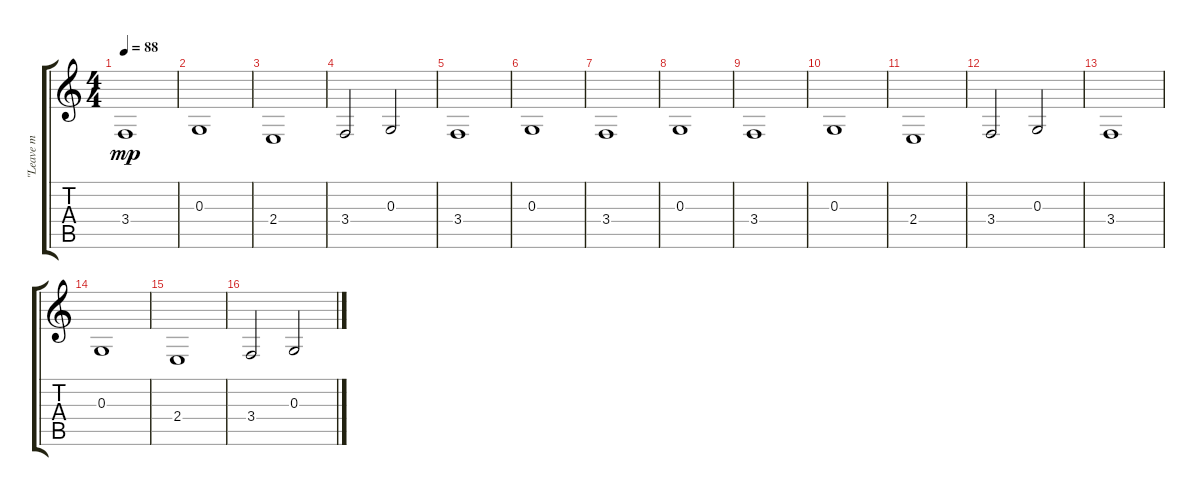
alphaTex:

\track ("  \"Leave me alone\"" "  \"Leave m") {instrument tremolostrings}
\staff {score tabs}
\tuning (E4 B3 G3 D3 A2 E2) {hide}
\ts (4 4)
\tempo 88
\clef g2
\ks c
3.4.1{dy mp} |
0.3.1{volume 9} |
2.4.1{volume 9} |
3.4.2 0.3.2 |
3.4.1 |
0.3.1{volume 9} |
3.4.1{volume 9} |
0.3.1{volume 9} |
3.4.1{volume 9} |
0.3.1{volume 9} |
2.4.1{volume 9} |
3.4.2 0.3.2 |
3.4.1 |
0.3.1{volume 9} |
2.4.1{volume 9} |
3.4.2 0.3.2
